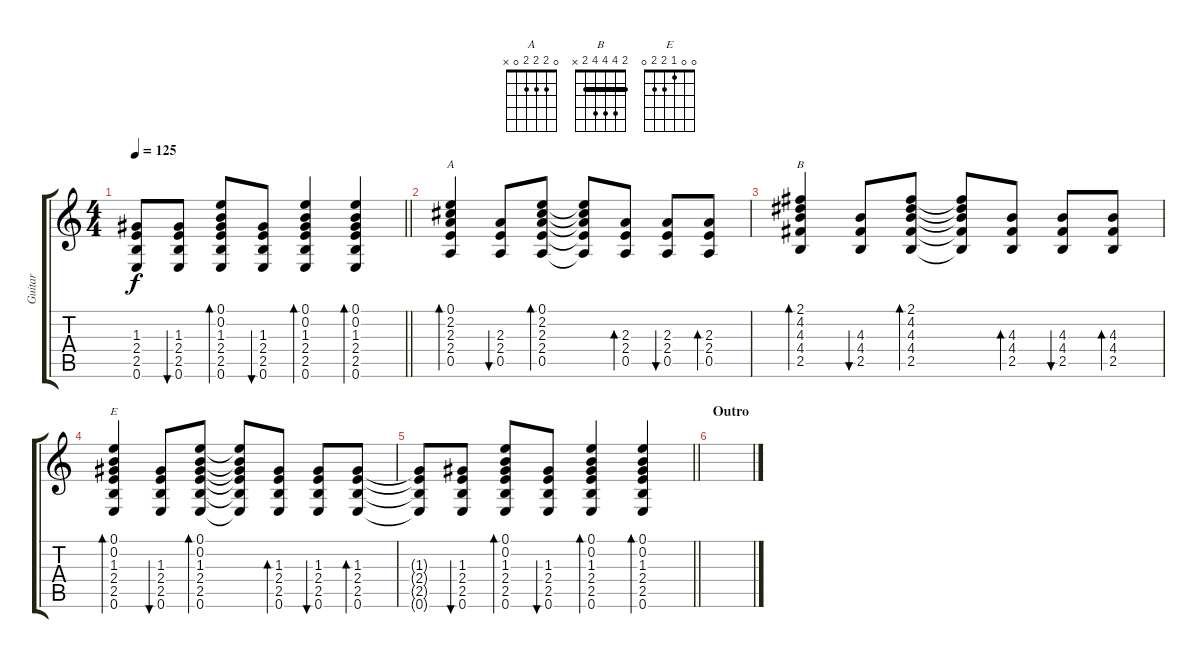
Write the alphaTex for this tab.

\track ("Guitar" "Guitar") {instrument acousticguitarsteel}
\staff {score tabs}
\tuning (E4 B3 G3 D3 A2 E2) {hide}
\chord ("A" 0 2 2 2 0 x)
\chord ("B" 2 4 4 4 2 x) {barre 2}
\chord ("E" 0 0 1 2 2 0)
\ts (4 4)
\tempo 125
\clef g2
\barLineRight lightlight
\ks c
(1.3{t} 2.4{t} 2.5{t} 0.6{t}).8{dy f} (1.3 2.4 2.5 0.6).8{bu 120} (0.1 0.2 1.3 2.4 2.5 0.6).8{bd 120} (1.3 2.4 2.5 0.6).8{bu 120} (0.1 0.2 1.3 2.4 2.5 0.6).4{bd 120} (0.1 0.2 1.3 2.4 2.5 0.6).4{bd 120} |
(0.1 2.2 2.3 2.4 0.5).4{bd 120 ch "A"} (2.3 2.4 0.5).8{bu 120} (0.1 2.2 2.3 2.4 0.5).8{bd 120} (0.1{t} 2.2{t} 2.3{t} 2.4{t} 0.5{t}).8 (2.3 2.4 0.5).8{bd 60} (2.3 2.4 0.5).8{bu 60} (2.3 2.4 0.5).8{bd 60} |
(2.1 4.2 4.3 4.4 2.5).4{bd 120 ch "B"} (4.3 4.4 2.5).8{bu 120} (2.1 4.2 4.3 4.4 2.5).8{bd 120} (2.1{t} 4.2{t} 4.3{t} 4.4{t} 2.5{t}).8 (4.3 4.4 2.5).8{bd 60} (4.3 4.4 2.5).8{bu 60} (4.3 4.4 2.5).8{bd 60} |
(0.1 0.2 1.3 2.4 2.5 0.6).4{bd 120 ch "E"} (1.3 2.4 2.5 0.6).8{bu 120} (0.1 0.2 1.3 2.4 2.5 0.6).8{bd 120} (0.1{t} 0.2{t} 1.3{t} 2.4{t} 2.5{t} 0.6{t}).8 (1.3 2.4 2.5 0.6).8{bd 60} (1.3 2.4 2.5 0.6).8{bu 60} (1.3 2.4 2.5 0.6).8{bd 60} |
\barLineRight lightlight
(1.3{t} 2.4{t} 2.5{t} 0.6{t}).8 (1.3 2.4 2.5 0.6).8{bu 120} (0.1 0.2 1.3 2.4 2.5 0.6).8{bd 120} (1.3 2.4 2.5 0.6).8{bu 120} (0.1 0.2 1.3 2.4 2.5 0.6).4{bd 120} (0.1 0.2 1.3 2.4 2.5 0.6).4{bd 120} |
\section ("" "Outro")
